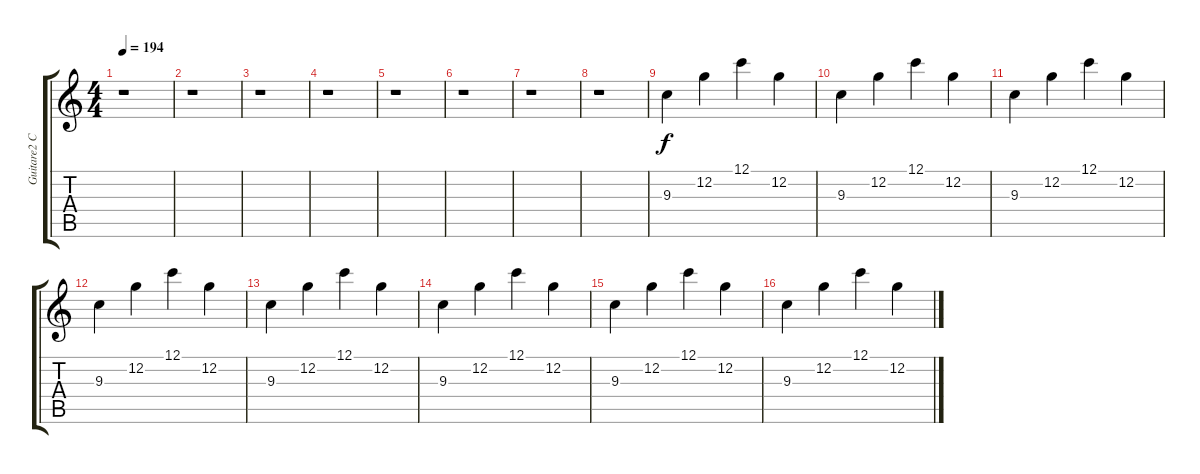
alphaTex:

\track ("Guitare2 C" "Guitare2 C") {instrument distortionguitar}
\staff {score tabs}
\tuning (C4 G3 Eb3 Bb2 F2 C2) {hide}
\ts (4 4)
\tempo 194
\clef g2
\ks c
r.1{dy f} |
r.1 |
r.1 |
r.1 |
r.1 |
r.1 |
r.1 |
r.1 |
9.3.4 12.2.4 12.1.4 12.2.4 |
9.3.4 12.2.4 12.1.4 12.2.4 |
9.3.4 12.2.4 12.1.4 12.2.4 |
9.3.4 12.2.4 12.1.4 12.2.4 |
9.3.4 12.2.4 12.1.4 12.2.4 |
9.3.4 12.2.4 12.1.4 12.2.4 |
9.3.4 12.2.4 12.1.4 12.2.4 |
9.3.4 12.2.4 12.1.4 12.2.4
